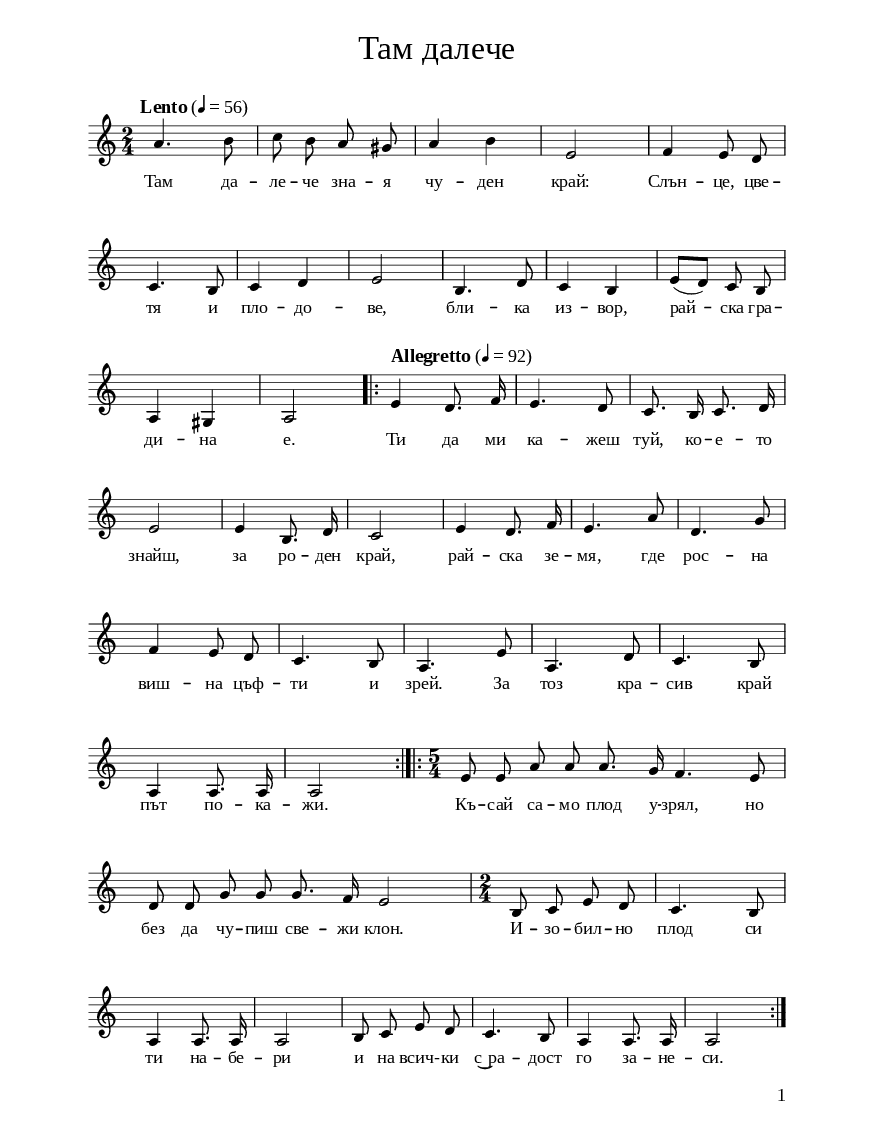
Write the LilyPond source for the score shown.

\version "2.24.3"

\include "include/globals.ily"

\bookpart {
  \label #'ref117
  \tocItem \markup "Там далече"
  \include "include/bookpart-paper.ily"
  \score {
    \include "include/score-layout.ily"

    \new Voice \absolute {
      \clef treble
      \key a \minor
      \time 2/4
      \tempoFunc "Lento" 4 "56"
      \autoBeamOff
      a'4. b'8 |  c''8 b'8 a'8 gis'8 | a'4 b'4 | e'2 |  f'4 e'8 d'8 \break |


      c'4. b8 | c'4 d'4 | e'2 | b4. d'8 | c'4 b4 | e'8 ( [d'8] ) c'8 b8 \break |


      a4 gis4 | a2 \bar ".|:"
      | \tempoFunc "Allegretto" 4 "92" | e'4 d'8. f'16 | e'4. d'8 |c'8. b16 c'8. d'16 \break |

      e'2 | e'4 b8. d'16 | c'2 | e'4 d'8. f'16 | e'4. a'8 | d'4. g'8 \break |

      f'4 e'8 d'8 | c'4. b8 |   \key a \minor a4. e'8 | a4. d'8 | c'4. b8 \break |

      a4 a8. a16 | a2 \bar ":|.|:"
      | \time 5/4
      e'8 e'8 a'8 a'8 a'8. g'16 f'4. e'8 \break |

      d'8 d'8 g'8 g'8 g'8. f'16 e'2 | \time 2/4  b8 c'8 e'8 d'8 | c'4. b8 \break |

      a4 a8. a16 | a2 | b8 c'8 e'8 d'8 | c'4. b8 | a4 a8. a16 | a2 \bar ":|."
    }

    \addlyrics {
      Там   да  --  ле
      --  че   зна  --  я   чу  --  ден   край: Слън --  це,
      цве  --  тя   и   пло  --  до  --  ве,   бли  --  ка   из  --
      вор,   рай  --  ска   гра  --  ди  --  на   е.   Ти   да   ми   ка
      --  жеш   туй,   ко  --  е  --  то   знайш, за   ро  --  ден
      край,   рай  --  ска   зе  --  мя,   где   рос  --  на   виш  --
      на   цъф  --  ти   и   зрей.   За   тоз   кра  --  сив   край
      път   по  --  ка  --  жи.   Къ  --  сай   са  --  мо   плод   у  --
      зрял,   но   без   да   чу  --  пиш   све  --  жи   клон.   И  --
      зо  --  бил  --  но   плод   си   ти   на  --  бе  --  ри   и   на
      "всич-"  --  ки   с~ра  --  дост   го   за  --  не  --  си.
    }

    \header {
      title = \titleFunc #'ref_desc_13 "Там далече" " Tam daleče"
    }

    \midi{}

  } % score


} % bookpart
